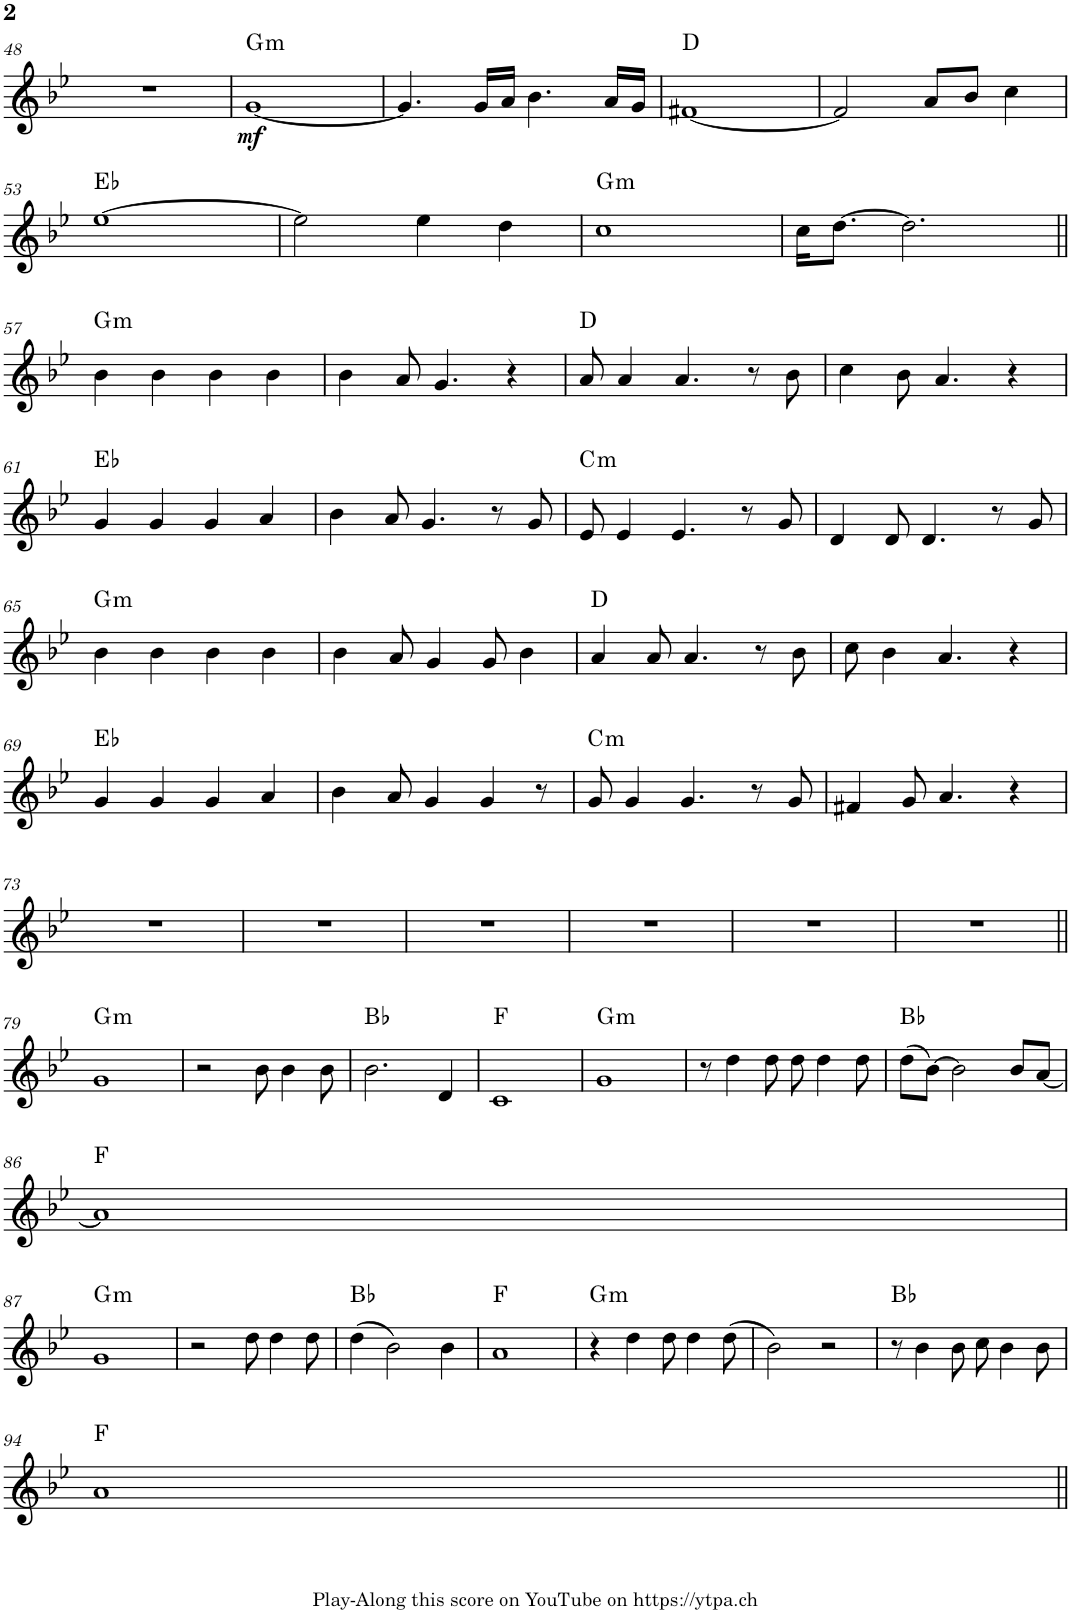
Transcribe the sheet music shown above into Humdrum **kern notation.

**kern	**dynam	**harte
*part1	*part1	*part1
*staff1	*staff1	*
*I"Piano	*	*
*I'Pno.	*	*
!!LO:PB:g=z
*clefG2	*	*
*k[b-e-]	*	*
*M4/4	*	*
=48	=48	=48
1r	.	.
=49	=49	=49
!	!LO:DY:b	!LO:H:kt=m
[1g	mf	G:min
=50	=50	=50
4.g/]	.	.
16g/LL	.	.
16a/JJ	.	.
4.b-\	.	.
16a/LL	.	.
16g/JJ	.	.
=51	=51	=51
[1f#X	.	D:maj
=52	=52	=52
2f#/]	.	.
8a/L	.	.
8b-/J	.	.
4cc\	.	.
!!LO:LB:g=z
=53	=53	=53
[1ee-	.	Eb:maj
=54	=54	=54
2ee-\]	.	.
4ee-\	.	.
4dd\	.	.
=55	=55	=55
!	!	!LO:H:kt=m
1cc	.	G:min
=56	=56	=56
16cc\KL	.	.
[8.dd\J	.	.
2.dd\]	.	.
!!LO:LB:g=z
=57||	=57||	=57||
!	!	!LO:H:kt=m
4b-\	.	G:min
4b-\	.	.
4b-\	.	.
4b-\	.	.
=58	=58	=58
4b-\	.	.
8a/	.	.
4.g/	.	.
4r	.	.
=59	=59	=59
8a/	.	D:maj
4a/	.	.
4.a/	.	.
8r	.	.
8b-\	.	.
=60	=60	=60
4cc\	.	.
8b-\	.	.
4.a/	.	.
4r	.	.
!!LO:LB:g=z
=61	=61	=61
4g/	.	Eb:maj
4g/	.	.
4g/	.	.
4a/	.	.
=62	=62	=62
4b-\	.	.
8a/	.	.
4.g/	.	.
8r	.	.
8g/	.	.
=63	=63	=63
!	!	!LO:H:kt=m
8e-/	.	C:min
4e-/	.	.
4.e-/	.	.
8r	.	.
8g/	.	.
=64	=64	=64
4d/	.	.
8d/	.	.
4.d/	.	.
8r	.	.
8g/	.	.
!!LO:LB:g=z
=65	=65	=65
!	!	!LO:H:kt=m
4b-\	.	G:min
4b-\	.	.
4b-\	.	.
4b-\	.	.
=66	=66	=66
4b-\	.	.
8a/	.	.
4g/	.	.
8g/	.	.
4b-\	.	.
=67	=67	=67
4a/	.	D:maj
8a/	.	.
4.a/	.	.
8r	.	.
8b-\	.	.
=68	=68	=68
8cc\	.	.
4b-\	.	.
4.a/	.	.
4r	.	.
!!LO:LB:g=z
=69	=69	=69
4g/	.	Eb:maj
4g/	.	.
4g/	.	.
4a/	.	.
=70	=70	=70
4b-\	.	.
8a/	.	.
4g/	.	.
4g/	.	.
8r	.	.
=71	=71	=71
!	!	!LO:H:kt=m
8g/	.	C:min
4g/	.	.
4.g/	.	.
8r	.	.
8g/	.	.
=72	=72	=72
4f#X/	.	.
8g/	.	.
4.a/	.	.
4r	.	.
!!LO:LB:g=z
=73	=73	=73
1r	.	.
=74	=74	=74
1r	.	.
=75	=75	=75
1r	.	.
=76	=76	=76
1r	.	.
=77	=77	=77
1r	.	.
=78	=78	=78
1r	.	.
!!LO:LB:g=z
=79||	=79||	=79||
!	!	!LO:H:kt=m
1g	.	G:min
=80	=80	=80
2r	.	.
8b-\	.	.
4b-\	.	.
8b-\	.	.
=81	=81	=81
2.b-\	.	Bb:maj
4d/	.	.
=82	=82	=82
1c	.	F:maj
=83	=83	=83
!	!	!LO:H:kt=m
1g	.	G:min
=84	=84	=84
8r	.	.
4dd\	.	.
8dd\	.	.
8dd\	.	.
4dd\	.	.
8dd\	.	.
=85	=85	=85
(8dd\L	.	Bb:maj
[8b-\J)	.	.
2b-\]	.	.
8b-/L	.	.
[8a/J	.	.
!!LO:LB:g=z
=86	=86	=86
1a]	.	F:maj
!!LO:LB:g=z
=87	=87	=87
!	!	!LO:H:kt=m
1g	.	G:min
=88	=88	=88
2r	.	.
8dd\	.	.
4dd\	.	.
8dd\	.	.
=89	=89	=89
(4dd\	.	Bb:maj
2b-\)	.	.
4b-\	.	.
=90	=90	=90
1a	.	F:maj
=91	=91	=91
!	!	!LO:H:kt=m
4r	.	G:min
4dd\	.	.
8dd\	.	.
4dd\	.	.
(8dd\	.	.
=92	=92	=92
2b-\)	.	.
2r	.	.
=93	=93	=93
8r	.	Bb:maj
4b-\	.	.
8b-\	.	.
8cc\	.	.
4b-\	.	.
8b-\	.	.
!!LO:LB:g=z
=94	=94	=94
1a	.	F:maj
=||	=||	=||
*-	*-	*-
